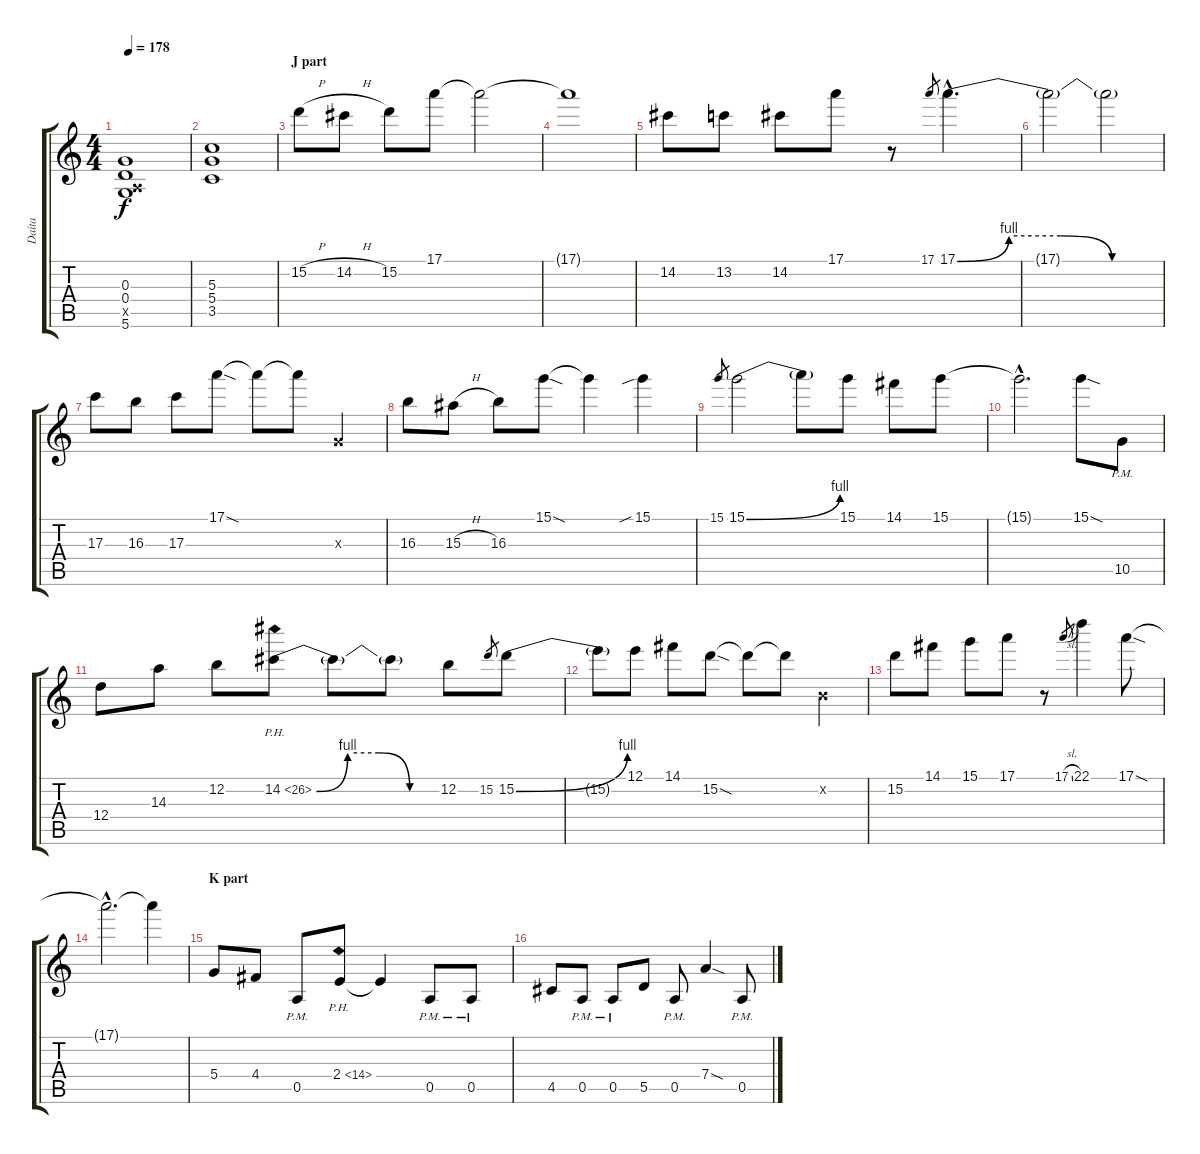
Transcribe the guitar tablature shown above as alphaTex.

\track ("Daita" "Daita") {instrument distortionguitar}
\staff {score tabs}
\tuning (E4 B3 G3 D3 A2 D2) {hide}
\ts (4 4)
\tempo 178
\clef g2
\ks c
(0.3 0.4 0.5{x} 5.6).1{dy f} |
(5.3 5.4 3.5).1 |
\section ("" "J part")
15.2{h}.8 14.2{h}.8 15.2.8 17.1.8 17.1{t}.2 |
17.1{t}.1 |
14.2.8 13.2.8 14.2.8 17.1.8 r.8 17.1.8{gr} 17.1{be (custom 0 0 15 4 30 4 45 0 60 0) hac}.4{d} |
17.1{t}.2 17.1{t}.2 |
17.3.8 16.3.8 17.3.8 17.1{sod}.8 17.1{t}.8 17.1{t}.8 0.3{x}.4 |
16.3.8 15.3{h}.8 16.3.8 15.1{sod}.8 15.1{t}.4 15.1{sib}.4 |
15.1.8{gr} 15.1{be (bend 0 0 60 4)}.2 15.1{t}.8 15.1.8 14.1.8 15.1.8 |
15.1{hac t}.2{d} 15.1{sod}.8 10.5{pm}.8 |
12.4.8 14.3.8 12.2.8 14.2{be (custom 0 0 15 4 30 4 45 0 60 0) ph 12}.8 14.2{t}.8 14.2{t}.8 12.2.8 15.2.8{gr} 15.2{be (bend 0 0 60 4)}.8 |
15.2{t}.8 12.1.8 14.1.8 15.2{sod}.8 15.2{t}.8 15.2{t}.8 0.2{x}.4 |
15.2.8 14.1.8 15.1.8 17.1.8 r.8 17.1{sl}.8{gr} 22.1.4 17.1{sod}.8 |
17.1{hac t}.2{d} 17.1{t}.4 |
\section ("" "K part")
5.4.8 4.4.8 0.5{pm}.8 2.4{ph 12}.8 2.4{t}.4 0.5{pm}.8 0.5{pm}.8 |
4.5.8 0.5{pm}.8 0.5{pm}.8 5.5.8 0.5{pm}.8 7.4{sod}.4 0.5{pm}.8
